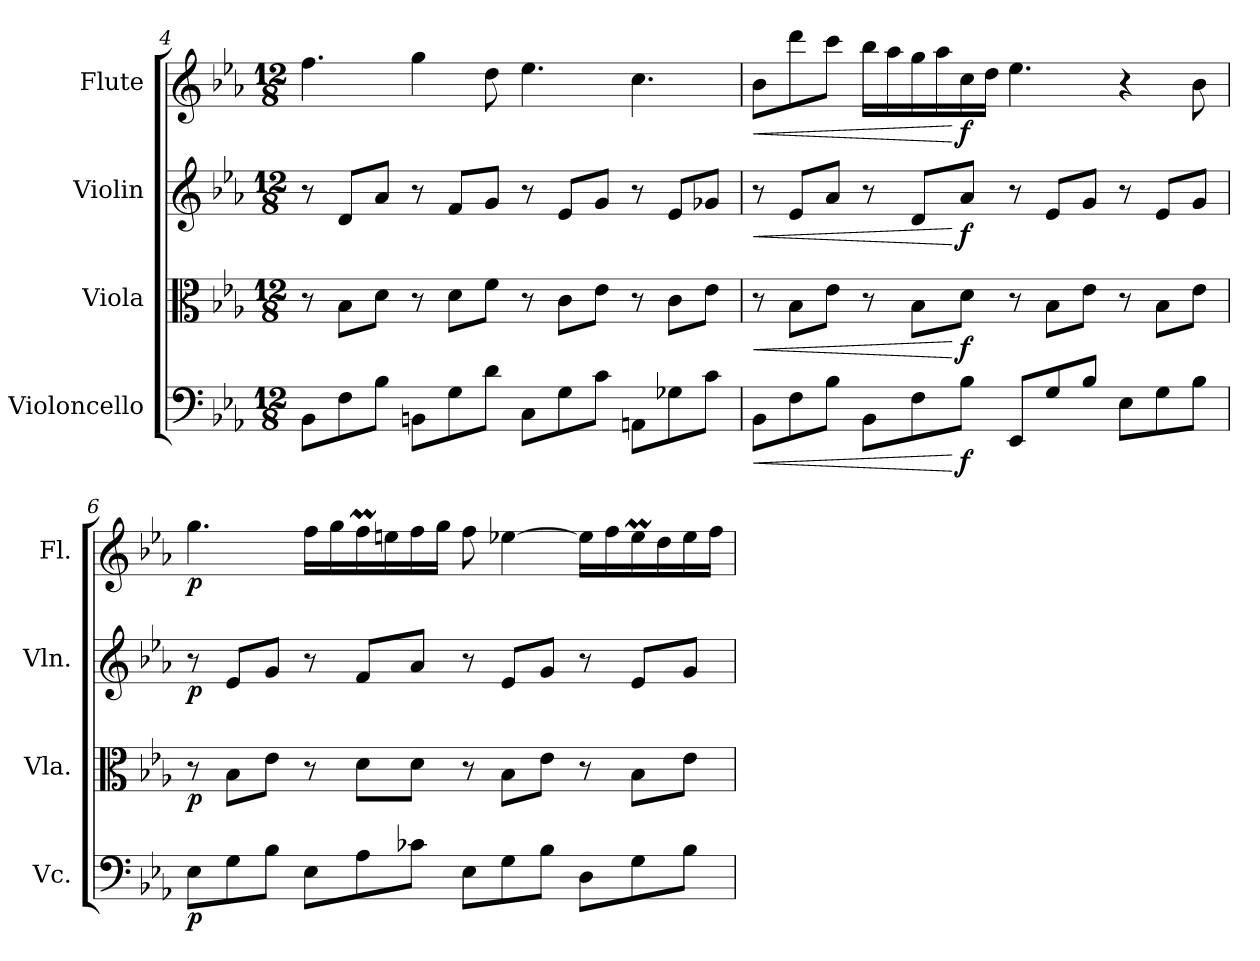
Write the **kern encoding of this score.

**kern	**dynam	**kern	**dynam	**kern	**dynam	**kern	**dynam
*part4	*part4	*part3	*part3	*part2	*part2	*part1	*part1
*staff4	*staff4	*staff3	*staff3	*staff2	*staff2	*staff1	*staff1
*I"Violoncello	*	*I"Viola	*	*I"Violin	*	*I"Flute	*
*I'Vc.	*	*I'Vla.	*	*I'Vln.	*	*I'Fl.	*
!!LO:LB:g=z
*clefF4	*	*clefC3	*	*clefG2	*	*clefG2	*
*k[b-e-a-]	*	*k[b-e-a-]	*	*k[b-e-a-]	*	*k[b-e-a-]	*
*M12/8	*	*M12/8	*	*M12/8	*	*M12/8	*
=4	=4	=4	=4	=4	=4	=4	=4
8BB-\L	.	8r	.	8r	.	4.ff\	.
8F\	.	8B-\L	.	8d/L	.	.	.
8B-\J	.	8d\J	.	8a-/J	.	.	.
8BBn\L	.	8r	.	8r	.	4gg\	.
8G\	.	8d\L	.	8f/L	.	.	.
8d\J	.	8f\J	.	8g/J	.	8dd\	.
8C\L	.	8r	.	8r	.	4.ee-\	.
8G\	.	8c\L	.	8e-/L	.	.	.
8c\J	.	8e-\J	.	8g/J	.	.	.
8AAn\L	.	8r	.	8r	.	4.cc\	.
8G-X\	.	8c\L	.	8e-/L	.	.	.
8c\J	.	8e-\J	.	8g-X/J	.	.	.
=5	=5	=5	=5	=5	=5	=5	=5
!	!LO:HP:b	!	!LO:HP:b	!	!LO:HP:b	!	!LO:HP:b
8BB-\L	<	8r	<	8r	<	8b-\L	<
8F\	.	8B-\L	.	8e-/L	.	8ddd\	.
8B-\J	.	8e-\J	.	8a-/J	.	8ccc\J	.
8BB-\L	.	8r	.	8r	.	16bb-\LL	.
.	.	.	.	.	.	16aa-\	.
8F\	.	8B-\L	.	8d/L	.	16gg\	.
.	.	.	.	.	.	16aa-\	.
!	!LO:DY:n=1:b	!	!LO:DY:n=1:b	!	!LO:DY:n=1:b	!	!LO:DY:n=1:b
8B-\J	[ f	8d\J	[ f	8a-/J	[ f	16cc\	[ f
.	.	.	.	.	.	16dd\JJ	.
8EE-/L	.	8r	.	8r	.	4.ee-\	.
8G/	.	8B-\L	.	8e-/L	.	.	.
8B-/J	.	8e-\J	.	8g/J	.	.	.
8E-\L	.	8r	.	8r	.	4r	.
8G\	.	8B-\L	.	8e-/L	.	.	.
8B-\J	.	8e-\J	.	8g/J	.	8b-\	.
!!LO:PB:g=z
=6	=6	=6	=6	=6	=6	=6	=6
!	!LO:DY:b	!	!LO:DY:b	!	!LO:DY:b	!	!LO:DY:b
8E-\L	p	8r	p	8r	p	4.gg\	p
8G\	.	8B-\L	.	8e-/L	.	.	.
8B-\J	.	8e-\J	.	8g/J	.	.	.
8E-\L	.	8r	.	8r	.	16ff\LL	.
.	.	.	.	.	.	16gg\	.
8A-\	.	8d\L	.	8f/L	.	16ffM\	.
.	.	.	.	.	.	16een\	.
8c-X\J	.	8d\J	.	8a-/J	.	16ff\	.
.	.	.	.	.	.	16gg\JJ	.
8E-\L	.	8r	.	8r	.	8ff\	.
8G\	.	8B-\L	.	8e-/L	.	[4ee-X\	.
8B-\J	.	8e-\J	.	8g/J	.	.	.
8D\L	.	8r	.	8r	.	16ee-\LL]	.
.	.	.	.	.	.	16ff\	.
8G\	.	8B-\L	.	8e-/L	.	16ee-M\	.
.	.	.	.	.	.	16dd\	.
8B-\J	.	8e-\J	.	8g/J	.	16ee-\	.
.	.	.	.	.	.	16ff\JJ	.
=	=	=	=	=	=	=	=
*-	*-	*-	*-	*-	*-	*-	*-
